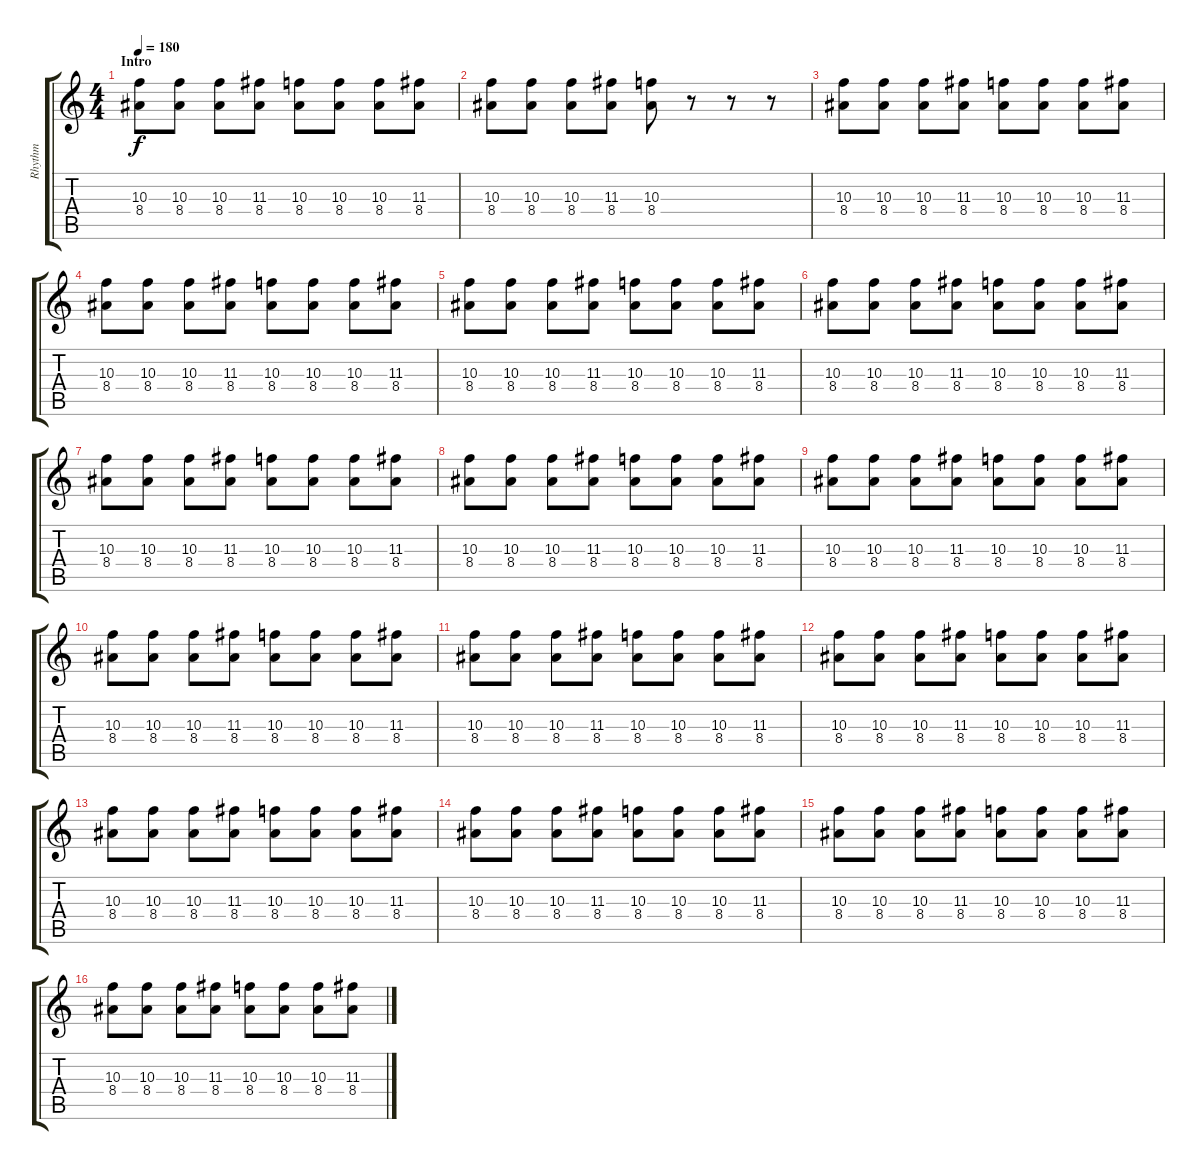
\track ("Rhythm" "Rhythm") {instrument overdrivenguitar}
\staff {score tabs}
\tuning (E4 B3 G3 D3 A2 D2) {hide}
\ts (4 4)
\section ("" "Intro")
\tempo 180
\clef g2
\ks c
(10.3 8.4).8{dy f instrument overdrivenguitar} (10.3 8.4).8 (10.3 8.4).8 (11.3 8.4).8 (10.3 8.4).8 (10.3 8.4).8 (10.3 8.4).8 (11.3 8.4).8 |
(10.3 8.4).8 (10.3 8.4).8 (10.3 8.4).8 (11.3 8.4).8 (10.3 8.4).8 r.8 r.8 r.8 |
(10.3 8.4).8 (10.3 8.4).8 (10.3 8.4).8 (11.3 8.4).8 (10.3 8.4).8 (10.3 8.4).8 (10.3 8.4).8 (11.3 8.4).8 |
(10.3 8.4).8 (10.3 8.4).8 (10.3 8.4).8 (11.3 8.4).8 (10.3 8.4).8 (10.3 8.4).8 (10.3 8.4).8 (11.3 8.4).8 |
(10.3 8.4).8 (10.3 8.4).8 (10.3 8.4).8 (11.3 8.4).8 (10.3 8.4).8 (10.3 8.4).8 (10.3 8.4).8 (11.3 8.4).8 |
(10.3 8.4).8 (10.3 8.4).8 (10.3 8.4).8 (11.3 8.4).8 (10.3 8.4).8 (10.3 8.4).8 (10.3 8.4).8 (11.3 8.4).8 |
(10.3 8.4).8 (10.3 8.4).8 (10.3 8.4).8 (11.3 8.4).8 (10.3 8.4).8 (10.3 8.4).8 (10.3 8.4).8 (11.3 8.4).8 |
(10.3 8.4).8 (10.3 8.4).8 (10.3 8.4).8 (11.3 8.4).8 (10.3 8.4).8 (10.3 8.4).8 (10.3 8.4).8 (11.3 8.4).8 |
(10.3 8.4).8 (10.3 8.4).8 (10.3 8.4).8 (11.3 8.4).8 (10.3 8.4).8 (10.3 8.4).8 (10.3 8.4).8 (11.3 8.4).8 |
(10.3 8.4).8 (10.3 8.4).8 (10.3 8.4).8 (11.3 8.4).8 (10.3 8.4).8 (10.3 8.4).8 (10.3 8.4).8 (11.3 8.4).8 |
(10.3 8.4).8 (10.3 8.4).8 (10.3 8.4).8 (11.3 8.4).8 (10.3 8.4).8 (10.3 8.4).8 (10.3 8.4).8 (11.3 8.4).8 |
(10.3 8.4).8 (10.3 8.4).8 (10.3 8.4).8 (11.3 8.4).8 (10.3 8.4).8 (10.3 8.4).8 (10.3 8.4).8 (11.3 8.4).8 |
(10.3 8.4).8 (10.3 8.4).8 (10.3 8.4).8 (11.3 8.4).8 (10.3 8.4).8 (10.3 8.4).8 (10.3 8.4).8 (11.3 8.4).8 |
(10.3 8.4).8 (10.3 8.4).8 (10.3 8.4).8 (11.3 8.4).8 (10.3 8.4).8 (10.3 8.4).8 (10.3 8.4).8 (11.3 8.4).8 |
(10.3 8.4).8 (10.3 8.4).8 (10.3 8.4).8 (11.3 8.4).8 (10.3 8.4).8 (10.3 8.4).8 (10.3 8.4).8 (11.3 8.4).8 |
(10.3 8.4).8 (10.3 8.4).8 (10.3 8.4).8 (11.3 8.4).8 (10.3 8.4).8 (10.3 8.4).8 (10.3 8.4).8 (11.3 8.4).8
